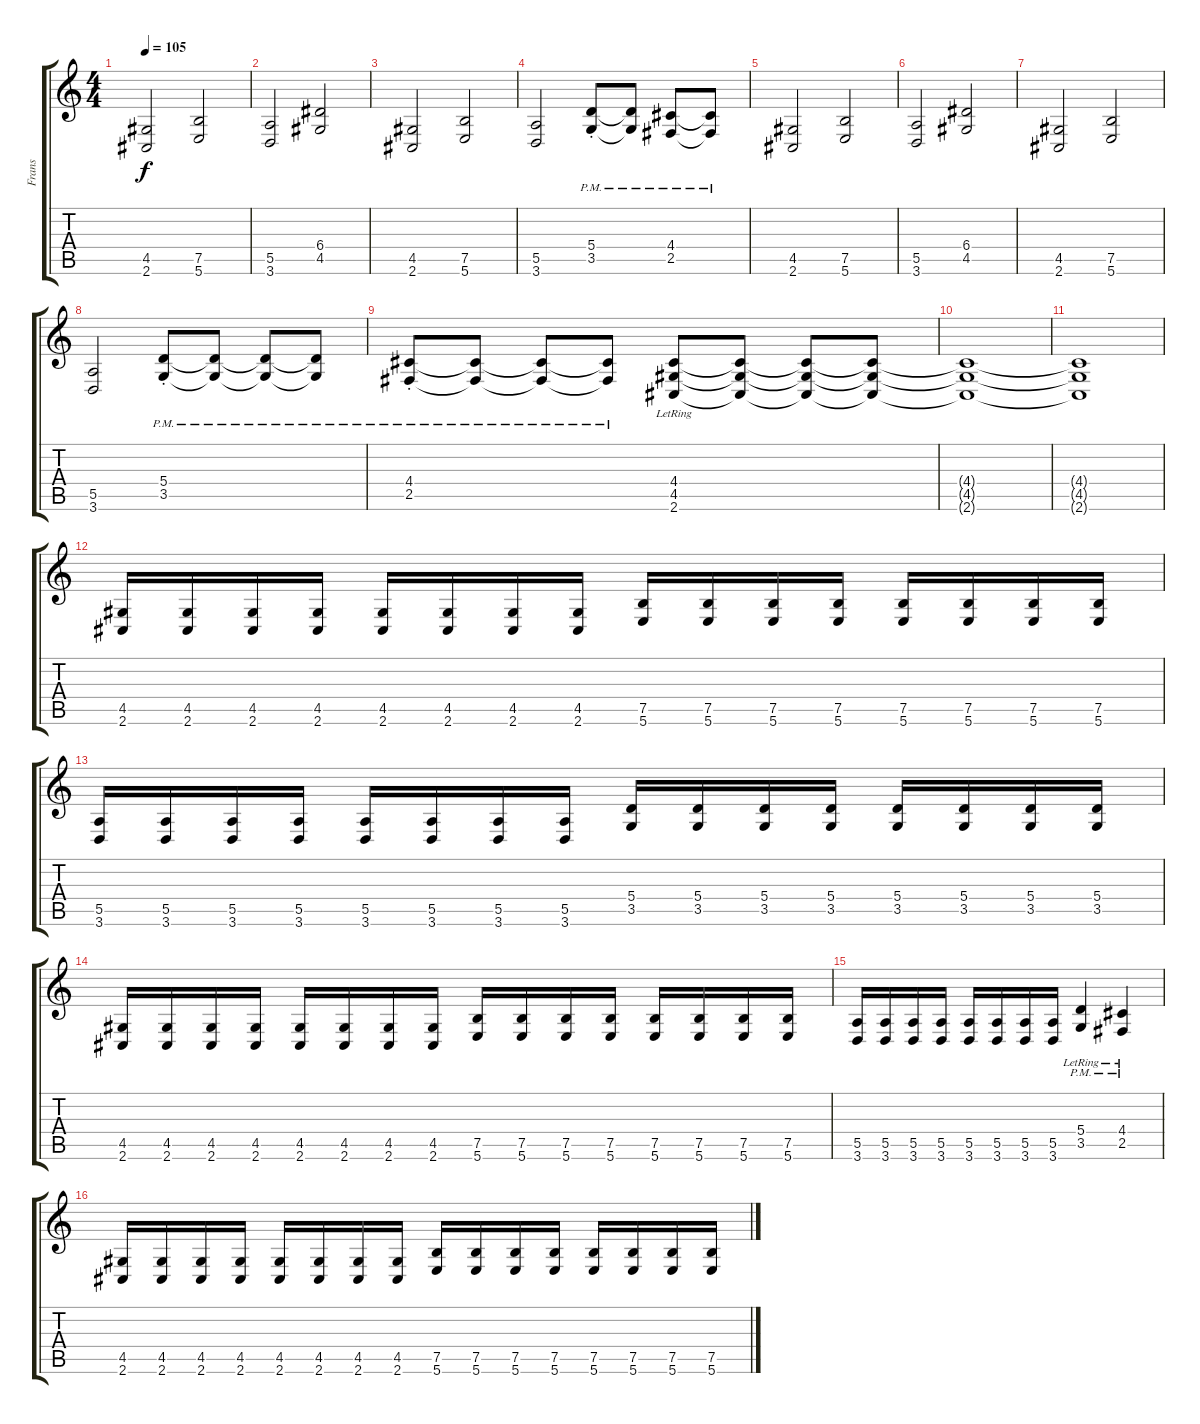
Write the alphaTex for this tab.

\track ("Frans" "Frans") {instrument distortionguitar}
\staff {score tabs}
\tuning (B3 Gb3 D3 A2 E2 B1) {hide}
\ts (4 4)
\tempo 105
\clef g2
\ks c
(4.5 2.6).2{dy f} (7.5 5.6).2 |
(5.5 3.6).2 (6.4 4.5).2 |
(4.5 2.6).2 (7.5 5.6).2 |
(5.5 3.6).2 (5.4{pm st} 3.5{pm st}).8 (5.4{pm t} 3.5{pm t}).8 (4.4{pm} 2.5{pm}).8 (4.4{pm t} 2.5{pm t}).8 |
(4.5 2.6).2 (7.5 5.6).2 |
(5.5 3.6).2 (6.4 4.5).2 |
(4.5 2.6).2 (7.5 5.6).2 |
(5.5 3.6).2 (5.4{pm st} 3.5{pm st}).8 (5.4{pm t} 3.5{pm t}).8 (5.4{pm t} 3.5{pm t}).8 (5.4{pm t} 3.5{pm t}).8 |
(4.4{pm st} 2.5{pm st}).8 (4.4{pm t} 2.5{pm t}).8 (4.4{pm t} 2.5{pm t}).8 (4.4{pm t} 2.5{pm t}).8 (4.4{lr} 4.5{lr} 2.6{lr}).8 (4.4{t} 4.5{t} 2.6{t}).8 (4.4{t} 4.5{t} 2.6{t}).8 (4.4{t} 4.5{t} 2.6{t}).8 |
(4.4{t} 4.5{t} 2.6{t}).1 |
(4.4{t} 4.5{t} 2.6{t}).1 |
(4.5 2.6).16 (4.5 2.6).16 (4.5 2.6).16 (4.5 2.6).16 (4.5 2.6).16 (4.5 2.6).16 (4.5 2.6).16 (4.5 2.6).16 (7.5 5.6).16 (7.5 5.6).16 (7.5 5.6).16 (7.5 5.6).16 (7.5 5.6).16 (7.5 5.6).16 (7.5 5.6).16 (7.5 5.6).16 |
(5.5 3.6).16 (5.5 3.6).16 (5.5 3.6).16 (5.5 3.6).16 (5.5 3.6).16 (5.5 3.6).16 (5.5 3.6).16 (5.5 3.6).16 (5.4 3.5).16 (5.4 3.5).16 (5.4 3.5).16 (5.4 3.5).16 (5.4 3.5).16 (5.4 3.5).16 (5.4 3.5).16 (5.4 3.5).16 |
(4.5 2.6).16 (4.5 2.6).16 (4.5 2.6).16 (4.5 2.6).16 (4.5 2.6).16 (4.5 2.6).16 (4.5 2.6).16 (4.5 2.6).16 (7.5 5.6).16 (7.5 5.6).16 (7.5 5.6).16 (7.5 5.6).16 (7.5 5.6).16 (7.5 5.6).16 (7.5 5.6).16 (7.5 5.6).16 |
(5.5 3.6).16 (5.5 3.6).16 (5.5 3.6).16 (5.5 3.6).16 (5.5 3.6).16 (5.5 3.6).16 (5.5 3.6).16 (5.5 3.6).16 (5.4{pm lr} 3.5{pm lr}).4 (4.4{pm lr} 2.5{pm lr}).4 |
(4.5 2.6).16 (4.5 2.6).16 (4.5 2.6).16 (4.5 2.6).16 (4.5 2.6).16 (4.5 2.6).16 (4.5 2.6).16 (4.5 2.6).16 (7.5 5.6).16 (7.5 5.6).16 (7.5 5.6).16 (7.5 5.6).16 (7.5 5.6).16 (7.5 5.6).16 (7.5 5.6).16 (7.5 5.6).16
